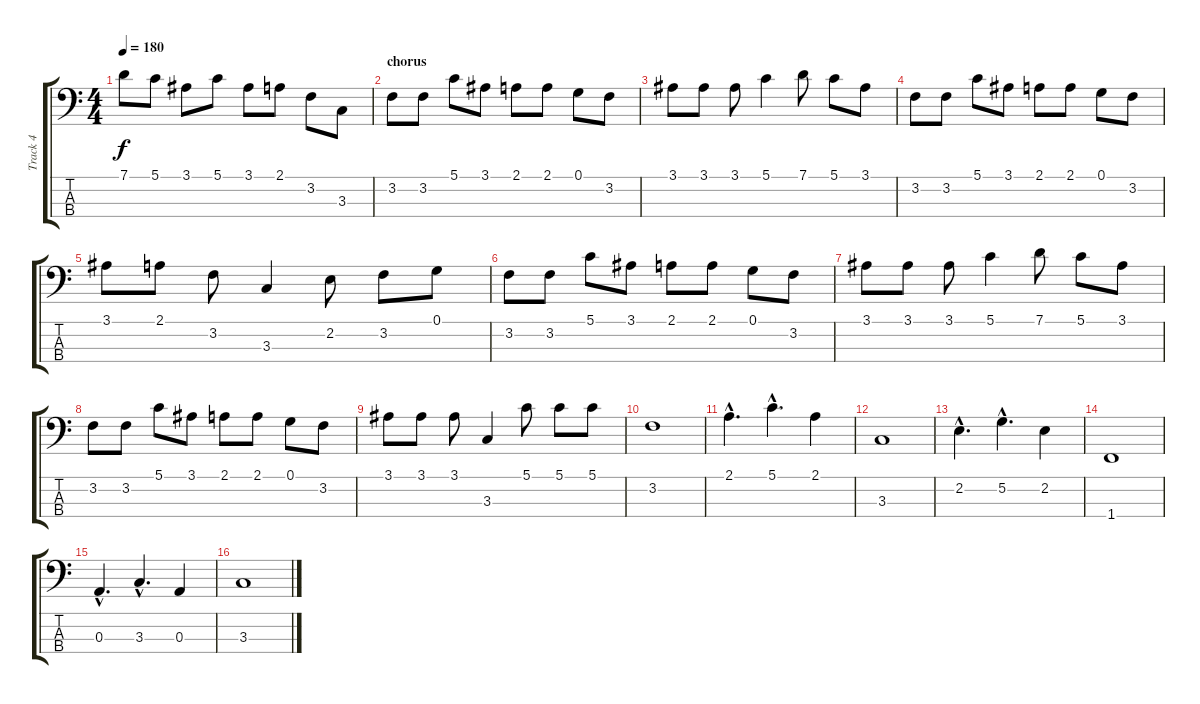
\track ("Track 4" "Track 4") {instrument electricbasspick}
\staff {score tabs}
\tuning (G2 D2 A1 E1) {hide}
\ts (4 4)
\tempo 180
\clef f4
\ks c
7.1.8{dy f} 5.1.8 3.1.8 5.1.8 3.1.8 2.1.8 3.2.8 3.3.8 |
\section ("" "chorus")
3.2.8 3.2.8 5.1.8 3.1.8 2.1.8 2.1.8 0.1.8 3.2.8 |
3.1.8 3.1.8 3.1.8 5.1.4 7.1.8 5.1.8 3.1.8 |
3.2.8 3.2.8 5.1.8 3.1.8 2.1.8 2.1.8 0.1.8 3.2.8 |
3.1.8 2.1.8 3.2.8 3.3.4 2.2.8 3.2.8 0.1.8 |
3.2.8 3.2.8 5.1.8 3.1.8 2.1.8 2.1.8 0.1.8 3.2.8 |
3.1.8 3.1.8 3.1.8 5.1.4 7.1.8 5.1.8 3.1.8 |
3.2.8 3.2.8 5.1.8 3.1.8 2.1.8 2.1.8 0.1.8 3.2.8 |
3.1.8 3.1.8 3.1.8 3.3.4 5.1.8 5.1.8 5.1.8 |
3.2.1 |
2.1{hac}.4{d} 5.1{hac}.4{d} 2.1.4 |
3.3.1 |
2.2{hac}.4{d} 5.2{hac}.4{d} 2.2.4 |
1.4.1 |
0.3{hac}.4{d} 3.3{hac}.4{d} 0.3.4 |
3.3.1
